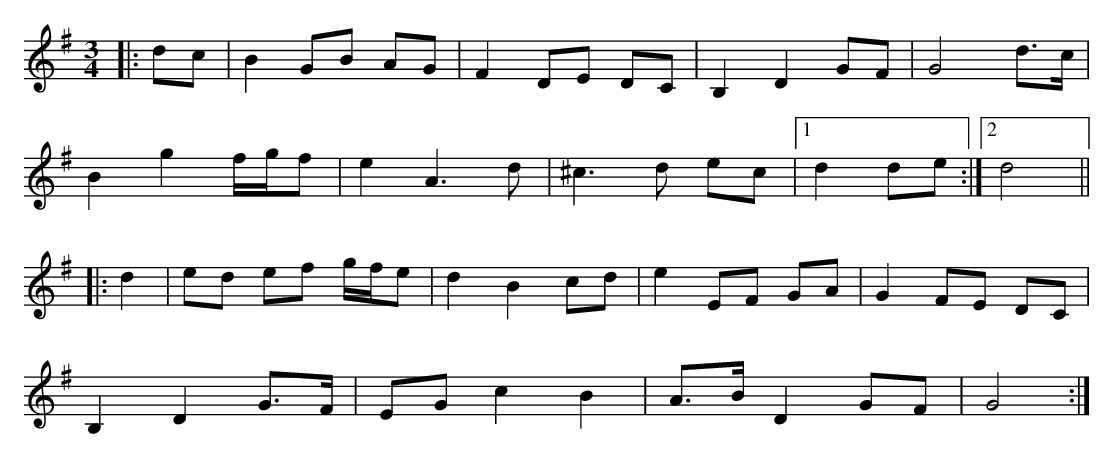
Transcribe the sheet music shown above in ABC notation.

X:1
M:3/4
K:G
|:dc|B2 GB AG|F2 DE DC|B,2 D2 GF|G4 d>c|
B2 g2 f/g/f|e2 A3 d|^c3 d ec|1 d2 de:|2 d4||
|:d2|ed ef g/f/e|d2 B2 cd|e2 EF GA|G2 FE DC|
B,2 D2 G>F|EG c2 B2|A>B D2 GF|G4:|
